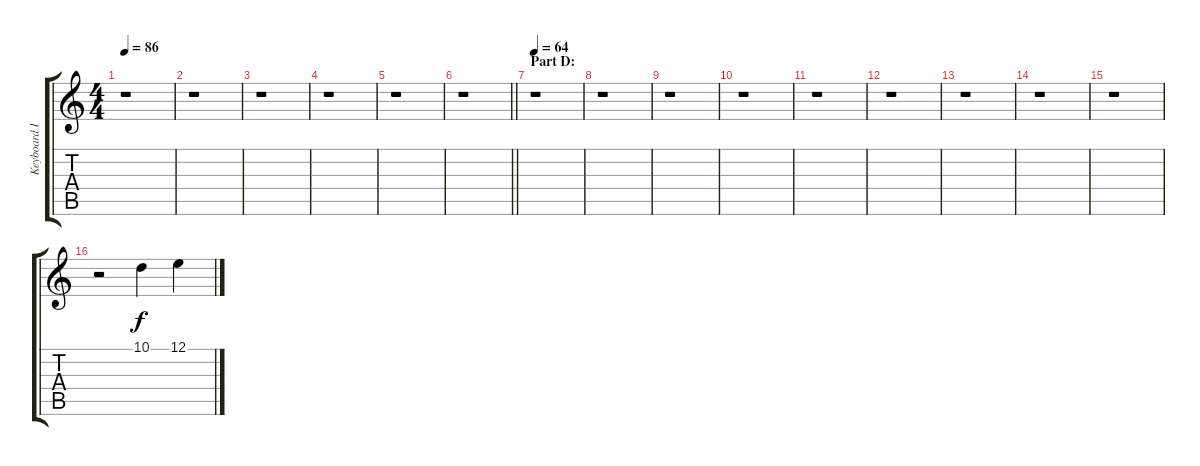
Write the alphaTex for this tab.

\track ("Keyboard III" "Keyboard I") {instrument piccolo}
\staff {score tabs}
\tuning (E4 B3 G3 D3 A2 E2) {hide}
\ts (4 4)
\tempo 86
\clef g2
\ks c
r.1{dy f} |
r.1 |
r.1 |
r.1 |
r.1 |
\barLineRight lightlight
r.1 |
\section ("" "Part D:")
\tempo 64
r.1 |
r.1 |
r.1 |
r.1 |
r.1 |
r.1 |
r.1 |
r.1 |
r.1 |
r.2 10.1.4 12.1.4
